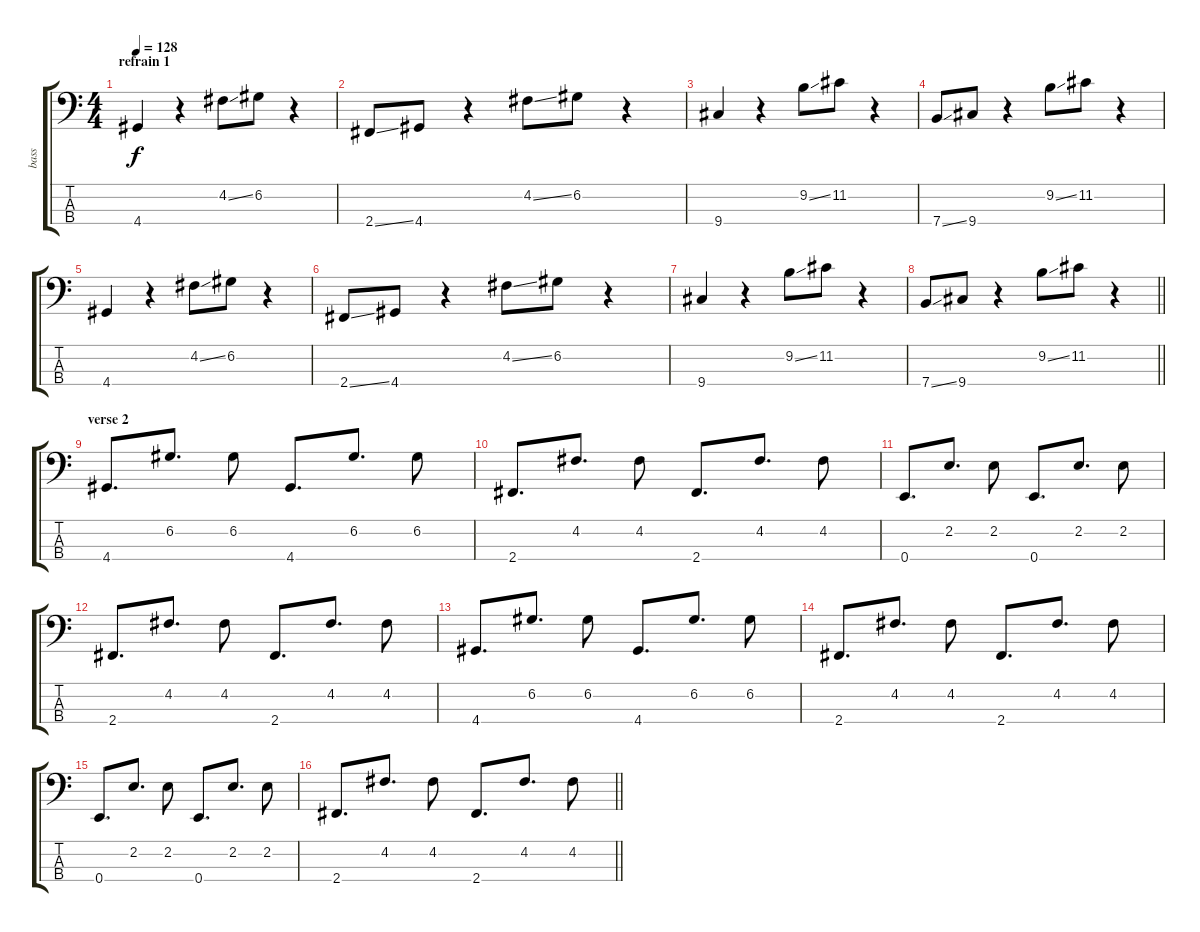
\track ("bass" "bass") {instrument electricbassfinger}
\staff {score tabs}
\tuning (G2 D2 A1 E1) {hide}
\ts (4 4)
\section ("" "refrain 1")
\tempo 128
\clef f4
\ks c
4.4.4{dy f} r.4 4.2{ss}.8 6.2.8 r.4 |
2.4{ss}.8 4.4.8 r.4 4.2{ss}.8 6.2.8 r.4 |
9.4.4 r.4 9.2{ss}.8 11.2.8 r.4 |
7.4{ss}.8 9.4.8 r.4 9.2{ss}.8 11.2.8 r.4 |
4.4.4 r.4 4.2{ss}.8 6.2.8 r.4 |
2.4{ss}.8 4.4.8 r.4 4.2{ss}.8 6.2.8 r.4 |
9.4.4 r.4 9.2{ss}.8 11.2.8 r.4 |
\barLineRight lightlight
7.4{ss}.8 9.4.8 r.4 9.2{ss}.8 11.2.8 r.4 |
\section ("" "verse 2")
4.4.8{d} 6.2.8{d} 6.2.8 4.4.8{d} 6.2.8{d} 6.2.8 |
2.4.8{d} 4.2.8{d} 4.2.8 2.4.8{d} 4.2.8{d} 4.2.8 |
0.4.8{d} 2.2.8{d} 2.2.8 0.4.8{d} 2.2.8{d} 2.2.8 |
2.4.8{d} 4.2.8{d} 4.2.8 2.4.8{d} 4.2.8{d} 4.2.8 |
4.4.8{d} 6.2.8{d} 6.2.8 4.4.8{d} 6.2.8{d} 6.2.8 |
2.4.8{d} 4.2.8{d} 4.2.8 2.4.8{d} 4.2.8{d} 4.2.8 |
0.4.8{d} 2.2.8{d} 2.2.8 0.4.8{d} 2.2.8{d} 2.2.8 |
\barLineRight lightlight
2.4.8{d} 4.2.8{d} 4.2.8 2.4.8{d} 4.2.8{d} 4.2.8
